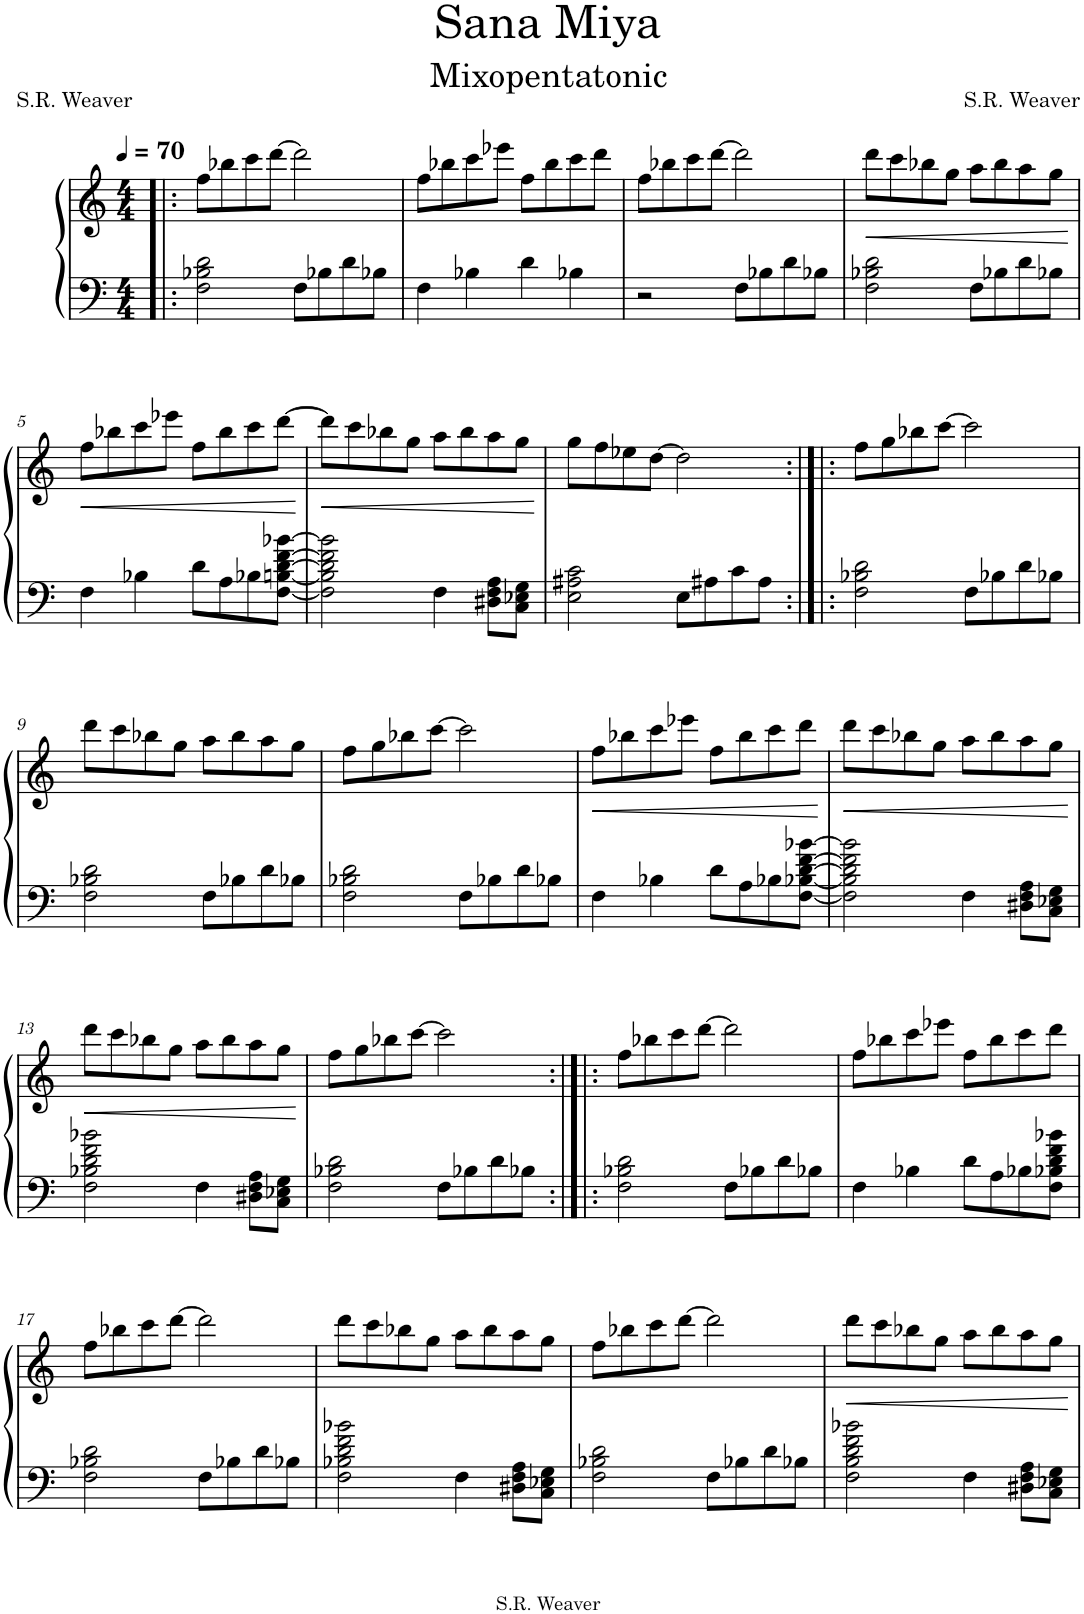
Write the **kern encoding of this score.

**kern	**kern	**dynam
*part1	*part1	*part1
*staff2	*staff1	*staff1/2
*I"Piano	*	*
*I'Pno.	*	*
*clefF4	*clefG2	*
*k[]	*k[]	*
*M4/4	*M4/4	*
*MM70	*MM70	*
=1!|:	=1!|:	=1!|:
2F\ 2B-X\ 2d\	8ff\L	.
.	8bb-X\	.
.	8ccc\	.
.	[8ddd\J	.
8F\L	2ddd\]	.
8B-X\	.	.
8d\	.	.
8B-X\J	.	.
=2	=2	=2
4F\	8ff\L	.
.	8bb-X\	.
4B-X\	8ccc\	.
.	8eee-X\J	.
4d\	8ff\L	.
.	8bb-\	.
4B-X\	8ccc\	.
.	8ddd\J	.
=3	=3	=3
2r	8ff\L	.
.	8bb-X\	.
.	8ccc\	.
.	[8ddd\J	.
8F\L	2ddd\]	.
8B-X\	.	.
8d\	.	.
8B-X\J	.	.
=4	=4	=4
!	!	!LO:HP:b
2F\ 2B-X\ 2d\	8ddd\L	<
.	8ccc\	.
.	8bb-X\	.
.	8gg\J	.
8F\L	8aa\L	.
8B-X\	8bb-\	.
8d\	8aa\	.
8B-X\J	8gg\J	.
.	.	[
!!LO:LB:g=z
=5	=5	=5
!	!	!LO:HP:b
4F\	8ff\L	<
.	8bb-X\	.
4B-X\	8ccc\	.
.	8eee-X\J	.
8d\L	8ff\L	.
8A\	8bb-\	.
8B-X\	8ccc\	.
[8F\ [8Bn\ [8d\ [8f\ [8b-X\J	[8ddd\J	.
.	.	[
=6	=6	=6
!	!	!LO:HP:b
2F\] 2B\] 2d\] 2f\] 2b-\]	8ddd\L]	<
.	8ccc\	.
.	8bb-X\	.
.	8gg\J	.
4F\	8aa\L	.
.	8bb-\	.
8D#X\ 8F\ 8A\L	8aa\	.
8C\ 8E-X\ 8G\J	8gg\J	.
.	.	[
=7	=7	=7
2E\ 2A#X\ 2c\	8gg\L	.
.	8ff\	.
.	8ee-X\	.
.	[8dd\J	.
8E\L	2dd\]	.
8A#X\	.	.
8c\	.	.
8A#\J	.	.
=8:|!|:	=8:|!|:	=8:|!|:
2F\ 2B-X\ 2d\	8ff\L	.
.	8gg\	.
.	8bb-X\	.
.	[8ccc\J	.
8F\L	2ccc\]	.
8B-X\	.	.
8d\	.	.
8B-X\J	.	.
!!LO:LB:g=z
=9	=9	=9
2F\ 2B-X\ 2d\	8ddd\L	.
.	8ccc\	.
.	8bb-X\	.
.	8gg\J	.
8F\L	8aa\L	.
8B-X\	8bb-\	.
8d\	8aa\	.
8B-X\J	8gg\J	.
=10	=10	=10
2F\ 2B-X\ 2d\	8ff\L	.
.	8gg\	.
.	8bb-X\	.
.	[8ccc\J	.
8F\L	2ccc\]	.
8B-X\	.	.
8d\	.	.
8B-X\J	.	.
=11	=11	=11
!	!	!LO:HP:b
4F\	8ff\L	<
.	8bb-X\	.
4B-X\	8ccc\	.
.	8eee-X\J	.
8d\L	8ff\L	.
8A\	8bb-\	.
8B-X\	8ccc\	.
[8F\ [8B-X\ [8d\ [8f\ [8b-X\J	8ddd\J	.
.	.	[
=12	=12	=12
!	!	!LO:HP:b
2F\] 2B-\] 2d\] 2f\] 2b-\]	8ddd\L	<
.	8ccc\	.
.	8bb-X\	.
.	8gg\J	.
4F\	8aa\L	.
.	8bb-\	.
8D#X\ 8F\ 8A\L	8aa\	.
8C\ 8E-X\ 8G\J	8gg\J	.
.	.	[
!!LO:LB:g=z
=13	=13	=13
!	!	!LO:HP:b
2F\ 2B-X\ 2d\ 2f\ 2b-X\	8ddd\L	<
.	8ccc\	.
.	8bb-X\	.
.	8gg\J	.
4F\	8aa\L	.
.	8bb-\	.
8D#X\ 8F\ 8A\L	8aa\	.
8C\ 8E-X\ 8G\J	8gg\J	.
.	.	[
=14	=14	=14
2F\ 2B-X\ 2d\	8ff\L	.
.	8gg\	.
.	8bb-X\	.
.	[8ccc\J	.
8F\L	2ccc\]	.
8B-X\	.	.
8d\	.	.
8B-X\J	.	.
=15:|!|:	=15:|!|:	=15:|!|:
2F\ 2B-X\ 2d\	8ff\L	.
.	8bb-X\	.
.	8ccc\	.
.	[8ddd\J	.
8F\L	2ddd\]	.
8B-X\	.	.
8d\	.	.
8B-X\J	.	.
=16	=16	=16
4F\	8ff\L	.
.	8bb-X\	.
4B-X\	8ccc\	.
.	8eee-X\J	.
8d\L	8ff\L	.
8A\	8bb-\	.
8B-X\	8ccc\	.
8F\ 8B-X\ 8d\ 8f\ 8b-X\J	8ddd\J	.
!!LO:LB:g=z
=17	=17	=17
2F\ 2B-X\ 2d\	8ff\L	.
.	8bb-X\	.
.	8ccc\	.
.	[8ddd\J	.
8F\L	2ddd\]	.
8B-X\	.	.
8d\	.	.
8B-X\J	.	.
=18	=18	=18
2F\ 2B-X\ 2d\ 2f\ 2b-X\	8ddd\L	.
.	8ccc\	.
.	8bb-X\	.
.	8gg\J	.
4F\	8aa\L	.
.	8bb-\	.
8D#X\ 8F\ 8A\L	8aa\	.
8C\ 8E-X\ 8G\J	8gg\J	.
=19	=19	=19
2F\ 2B-X\ 2d\	8ff\L	.
.	8bb-X\	.
.	8ccc\	.
.	[8ddd\J	.
8F\L	2ddd\]	.
8B-X\	.	.
8d\	.	.
8B-X\J	.	.
=20	=20	=20
!	!	!LO:HP:b
2F\ 2B\ 2d\ 2f\ 2b-X\	8ddd\L	<
.	8ccc\	.
.	8bb-X\	.
.	8gg\J	.
4F\	8aa\L	.
.	8bb-\	.
8D#X\ 8F\ 8A\L	8aa\	.
8C\ 8E-X\ 8G\J	8gg\J	.
.	.	[
=	=	=
*-	*-	*-
